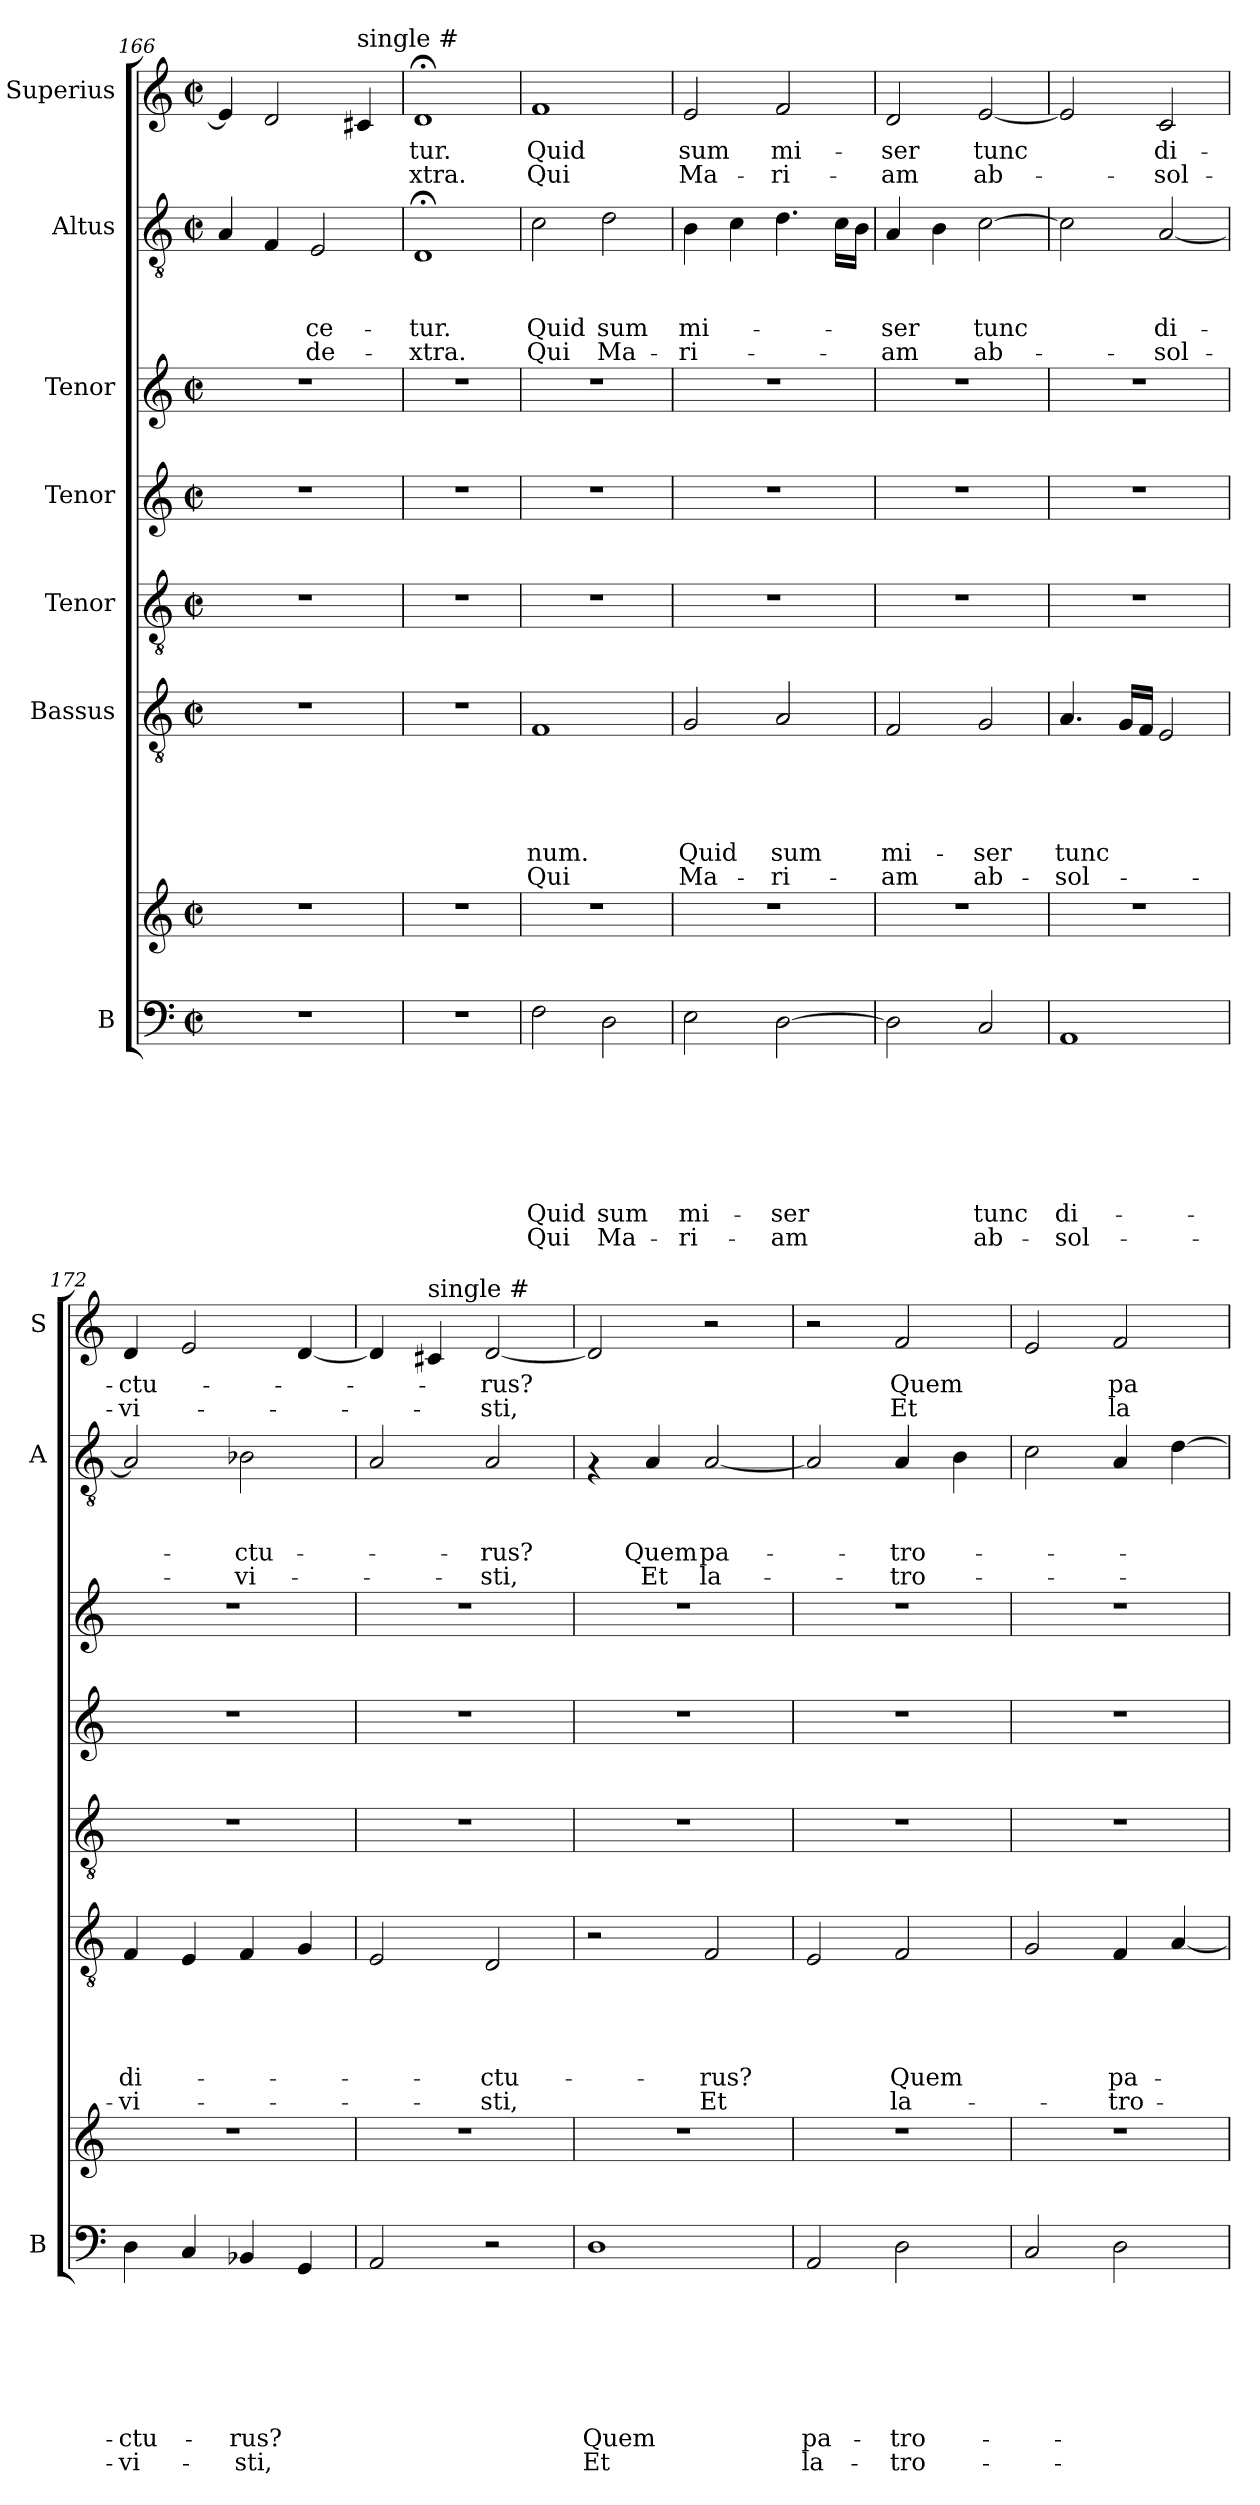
**kern	**text	**text	**text	**text	**text	**text	**text	**text	**kern	**kern	**text	**text	**text	**text	**text	**text	**kern	**kern	**kern	**kern	**text	**text	**text	**text	**kern	**text	**text
*part8	*part8	*part8	*part8	*part8	*part8	*part8	*part8	*part8	*part7	*part6	*part6	*part6	*part6	*part6	*part6	*part6	*part5	*part4	*part3	*part2	*part2	*part2	*part2	*part2	*part1	*part1	*part1
*staff8	*staff8	*staff8	*staff8	*staff8	*staff8	*staff8	*staff8	*staff8	*staff7	*staff6	*staff6	*staff6	*staff6	*staff6	*staff6	*staff6	*staff5	*staff4	*staff3	*staff2	*staff2	*staff2	*staff2	*staff2	*staff1	*staff1	*staff1
*I"B	*	*	*	*	*	*	*	*	*	*I"Bassus	*	*	*	*	*	*	*I"Tenor	*I"Tenor	*I"Tenor	*I"Altus	*	*	*	*	*I"Superius	*	*
*I'B	*	*	*	*	*	*	*	*	*	*	*	*	*	*	*	*	*	*	*	*I'A	*	*	*	*	*I'S	*	*
*clefF4	*	*	*	*	*	*	*	*	*clefG2	*clefGv2	*	*	*	*	*	*	*clefGv2	*clefG2	*clefG2	*clefGv2	*	*	*	*	*clefG2	*	*
*k[]	*	*	*	*	*	*	*	*	*k[]	*k[]	*	*	*	*	*	*	*k[]	*k[]	*k[]	*k[]	*	*	*	*	*k[]	*	*
*C:	*	*	*	*	*	*	*	*	*C:	*C:	*	*	*	*	*	*	*C:	*C:	*C:	*C:	*	*	*	*	*C:	*	*
*M2/2	*	*	*	*	*	*	*	*	*M2/2	*M2/2	*	*	*	*	*	*	*M2/2	*M2/2	*M2/2	*M2/2	*	*	*	*	*M2/2	*	*
*met(c|)	*	*	*	*	*	*	*	*	*met(c|)	*met(c|)	*	*	*	*	*	*	*met(c|)	*met(c|)	*met(c|)	*met(c|)	*	*	*	*	*met(c|)	*	*
=166	=166	=166	=166	=166	=166	=166	=166	=166	=166	=166	=166	=166	=166	=166	=166	=166	=166	=166	=166	=166	=166	=166	=166	=166	=166	=166	=166
1r	.	.	.	.	.	.	.	.	1r	1r	.	.	.	.	.	.	1r	1r	1r	4A/	.	.	.	.	4e/]	.	.
.	.	.	.	.	.	.	.	.	.	.	.	.	.	.	.	.	.	.	.	4F/	.	.	.	.	2d/	.	.
!	!	!	!	!	!	!	!	!	!	!	!	!	!	!	!	!	!	!	!	!	!	!	!LO:LY:b	!LO:LY:b	!	!	!
.	.	.	.	.	.	.	.	.	.	.	.	.	.	.	.	.	.	.	.	2E/	.	.	-ce-	de-	.	.	.
!	!	!	!	!	!	!	!	!	!	!	!	!	!	!	!	!	!	!	!	!	!	!	!	!	!LO:TX:a:t=single #	!	!
.	.	.	.	.	.	.	.	.	.	.	.	.	.	.	.	.	.	.	.	.	.	.	.	.	4c#/	.	.
=167	=167	=167	=167	=167	=167	=167	=167	=167	=167	=167	=167	=167	=167	=167	=167	=167	=167	=167	=167	=167	=167	=167	=167	=167	=167	=167	=167
!	!	!	!	!	!	!	!	!	!	!	!	!	!	!	!	!	!	!	!	!	!	!	!LO:LY:b	!LO:LY:b	!	!LO:LY:b	!LO:LY:b
1r	.	.	.	.	.	.	.	.	1r	1r	.	.	.	.	.	.	1r	1r	1r	1D;	.	.	-tur.	-xtra.	1d;	-tur.	-xtra.
!!LO:PB:g=z
=168	=168	=168	=168	=168	=168	=168	=168	=168	=168	=168	=168	=168	=168	=168	=168	=168	=168	=168	=168	=168	=168	=168	=168	=168	=168	=168	=168
!	!	!	!	!	!	!	!LO:LY:b	!LO:LY:b	!	!	!	!	!	!	!LO:LY:b	!LO:LY:b	!	!	!	!	!	!	!LO:LY:b	!LO:LY:b	!	!LO:LY:b	!LO:LY:b
2F\	.	.	.	.	.	.	Quid	Qui	1r	1F	.	.	.	.	-num.	Qui	1r	1r	1r	2c\	.	.	Quid	Qui	1f	Quid	Qui
!	!	!	!	!	!	!	!LO:LY:b	!LO:LY:b	!	!	!	!	!	!	!	!	!	!	!	!	!	!	!LO:LY:b	!LO:LY:b	!	!	!
2D\	.	.	.	.	.	.	sum	Ma-	.	.	.	.	.	.	.	.	.	.	.	2d\	.	.	sum	Ma-	.	.	.
=169	=169	=169	=169	=169	=169	=169	=169	=169	=169	=169	=169	=169	=169	=169	=169	=169	=169	=169	=169	=169	=169	=169	=169	=169	=169	=169	=169
!	!	!	!	!	!	!	!LO:LY:b	!LO:LY:b	!	!	!	!	!	!	!LO:LY:b	!LO:LY:b	!	!	!	!	!	!	!LO:LY:b	!LO:LY:b	!	!LO:LY:b	!LO:LY:b
2E\	.	.	.	.	.	.	mi-	-ri-	1r	2G/	.	.	.	.	Quid	Ma-	1r	1r	1r	4B\	.	.	mi-	-ri-	2e/	sum	Ma-
.	.	.	.	.	.	.	.	.	.	.	.	.	.	.	.	.	.	.	.	4c\	.	.	.	.	.	.	.
!	!	!	!	!	!	!	!LO:LY:b	!LO:LY:b	!	!	!	!	!	!	!LO:LY:b	!LO:LY:b	!	!	!	!	!	!	!	!	!	!LO:LY:b	!LO:LY:b
[>2D\	.	.	.	.	.	.	-ser	-am	.	2A/	.	.	.	.	sum	-ri-	.	.	.	4.d\	.	.	.	.	2f/	mi-	-ri-
.	.	.	.	.	.	.	.	.	.	.	.	.	.	.	.	.	.	.	.	16c\LL	.	.	.	.	.	.	.
.	.	.	.	.	.	.	.	.	.	.	.	.	.	.	.	.	.	.	.	16B\JJ	.	.	.	.	.	.	.
=170	=170	=170	=170	=170	=170	=170	=170	=170	=170	=170	=170	=170	=170	=170	=170	=170	=170	=170	=170	=170	=170	=170	=170	=170	=170	=170	=170
!	!	!	!	!	!	!	!	!	!	!	!	!	!	!	!LO:LY:b	!LO:LY:b	!	!	!	!	!	!	!LO:LY:b	!LO:LY:b	!	!LO:LY:b	!LO:LY:b
2D\]	.	.	.	.	.	.	.	.	1r	2F/	.	.	.	.	mi-	-am	1r	1r	1r	4A/	.	.	-ser	-am	2d/	-ser	-am
.	.	.	.	.	.	.	.	.	.	.	.	.	.	.	.	.	.	.	.	4B\	.	.	.	.	.	.	.
!	!	!	!	!	!	!	!LO:LY:b	!LO:LY:b	!	!	!	!	!	!	!LO:LY:b	!LO:LY:b	!	!	!	!	!	!	!LO:LY:b	!LO:LY:b	!	!LO:LY:b	!LO:LY:b
2C/	.	.	.	.	.	.	tunc	ab-	.	2G/	.	.	.	.	-ser	ab-	.	.	.	[>2c\	.	.	tunc	ab-	[<2e/	tunc	ab-
=171	=171	=171	=171	=171	=171	=171	=171	=171	=171	=171	=171	=171	=171	=171	=171	=171	=171	=171	=171	=171	=171	=171	=171	=171	=171	=171	=171
!	!	!	!	!	!	!	!LO:LY:b	!LO:LY:b	!	!	!	!	!	!	!LO:LY:b	!LO:LY:b	!	!	!	!	!	!	!	!	!	!	!
1AA	.	.	.	.	.	.	di-	-sol-	1r	4.A/	.	.	.	.	tunc	-sol-	1r	1r	1r	2c\]	.	.	.	.	2e/]	.	.
.	.	.	.	.	.	.	.	.	.	16G/LL	.	.	.	.	.	.	.	.	.	.	.	.	.	.	.	.	.
.	.	.	.	.	.	.	.	.	.	16F/JJ	.	.	.	.	.	.	.	.	.	.	.	.	.	.	.	.	.
!	!	!	!	!	!	!	!	!	!	!	!	!	!	!	!	!	!	!	!	!	!	!	!LO:LY:b	!LO:LY:b	!	!LO:LY:b	!LO:LY:b
.	.	.	.	.	.	.	.	.	.	2E/	.	.	.	.	.	.	.	.	.	[<2A/	.	.	di-	-sol-	2c/	di-	-sol-
=172	=172	=172	=172	=172	=172	=172	=172	=172	=172	=172	=172	=172	=172	=172	=172	=172	=172	=172	=172	=172	=172	=172	=172	=172	=172	=172	=172
!	!	!	!	!	!	!	!LO:LY:b	!LO:LY:b	!	!	!	!	!	!	!LO:LY:b	!LO:LY:b	!	!	!	!	!	!	!	!	!	!LO:LY:b	!LO:LY:b
4D\	.	.	.	.	.	.	-ctu-	-vi-	1r	4F/	.	.	.	.	di-	-vi-	1r	1r	1r	2A/]	.	.	.	.	4d/	-ctu-	-vi-
4C/	.	.	.	.	.	.	.	.	.	4E/	.	.	.	.	.	.	.	.	.	.	.	.	.	.	2e/	.	.
!	!	!	!	!	!	!	!LO:LY:b	!LO:LY:b	!	!	!	!	!	!	!	!	!	!	!	!	!	!	!LO:LY:b	!LO:LY:b	!	!	!
4BB-X/	.	.	.	.	.	.	-rus?	-sti,	.	4F/	.	.	.	.	.	.	.	.	.	2B-X\	.	.	-ctu-	-vi-	.	.	.
4GG/	.	.	.	.	.	.	.	.	.	4G/	.	.	.	.	.	.	.	.	.	.	.	.	.	.	[<4d/	.	.
=173	=173	=173	=173	=173	=173	=173	=173	=173	=173	=173	=173	=173	=173	=173	=173	=173	=173	=173	=173	=173	=173	=173	=173	=173	=173	=173	=173
2AA/	.	.	.	.	.	.	.	.	1r	2E/	.	.	.	.	.	.	1r	1r	1r	2A/	.	.	.	.	4d/]	.	.
!	!	!	!	!	!	!	!	!	!	!	!	!	!	!	!	!	!	!	!	!	!	!	!	!	!LO:TX:a:t=single #	!	!
.	.	.	.	.	.	.	.	.	.	.	.	.	.	.	.	.	.	.	.	.	.	.	.	.	4c#/	.	.
!	!	!	!	!	!	!	!	!	!	!	!	!	!	!	!LO:LY:b	!LO:LY:b	!	!	!	!	!	!	!LO:LY:b	!LO:LY:b	!	!LO:LY:b	!LO:LY:b
2r	.	.	.	.	.	.	.	.	.	2D/	.	.	.	.	-ctu-	-sti,	.	.	.	2A/	.	.	-rus?	-sti,	[<2d/	-rus?	-sti,
=174	=174	=174	=174	=174	=174	=174	=174	=174	=174	=174	=174	=174	=174	=174	=174	=174	=174	=174	=174	=174	=174	=174	=174	=174	=174	=174	=174
!	!	!	!	!	!	!	!LO:LY:b	!LO:LY:b	!	!	!	!	!	!	!	!	!	!	!	!	!	!	!	!	!	!	!
1D	.	.	.	.	.	.	Quem	Et	1r	2r	.	.	.	.	.	.	1r	1r	1r	4rF	.	.	.	.	2d/]	.	.
!	!	!	!	!	!	!	!	!	!	!	!	!	!	!	!	!	!	!	!	!	!	!	!LO:LY:b	!LO:LY:b	!	!	!
.	.	.	.	.	.	.	.	.	.	.	.	.	.	.	.	.	.	.	.	4A/	.	.	Quem	Et	.	.	.
!	!	!	!	!	!	!	!	!	!	!	!	!	!	!	!LO:LY:b	!LO:LY:b	!	!	!	!	!	!	!LO:LY:b	!LO:LY:b	!	!	!
.	.	.	.	.	.	.	.	.	.	2F/	.	.	.	.	-rus?	Et	.	.	.	[<2A/	.	.	pa-	la-	2r	.	.
!!LO:LB:g=z
=175	=175	=175	=175	=175	=175	=175	=175	=175	=175	=175	=175	=175	=175	=175	=175	=175	=175	=175	=175	=175	=175	=175	=175	=175	=175	=175	=175
!	!	!	!	!	!	!	!LO:LY:b	!LO:LY:b	!	!	!	!	!	!	!	!	!	!	!	!	!	!	!	!	!	!	!
2AA/	.	.	.	.	.	.	pa-	la-	1r	2E/	.	.	.	.	.	.	1r	1r	1r	2A/]	.	.	.	.	2r	.	.
!	!	!	!	!	!	!	!LO:LY:b	!LO:LY:b	!	!	!	!	!	!	!LO:LY:b	!LO:LY:b	!	!	!	!	!	!	!LO:LY:b	!LO:LY:b	!	!LO:LY:b	!LO:LY:b
2D\	.	.	.	.	.	.	-tro-	-tro-	.	2F/	.	.	.	.	Quem	la-	.	.	.	4A/	.	.	-tro-	-tro-	2f/	Quem	Et
.	.	.	.	.	.	.	.	.	.	.	.	.	.	.	.	.	.	.	.	4B\	.	.	.	.	.	.	.
=176	=176	=176	=176	=176	=176	=176	=176	=176	=176	=176	=176	=176	=176	=176	=176	=176	=176	=176	=176	=176	=176	=176	=176	=176	=176	=176	=176
2C/	.	.	.	.	.	.	.	.	1r	2G/	.	.	.	.	.	.	1r	1r	1r	2c\	.	.	.	.	2e/	.	.
!	!	!	!	!	!	!	!	!	!	!	!	!	!	!	!LO:LY:b	!LO:LY:b	!	!	!	!	!	!	!	!	!	!LO:LY:b	!LO:LY:b
2D\	.	.	.	.	.	.	.	.	.	4F/	.	.	.	.	pa-	-tro-	.	.	.	4A/	.	.	.	.	2f/	pa-	la-
.	.	.	.	.	.	.	.	.	.	[<4A/	.	.	.	.	.	.	.	.	.	[>4d\	.	.	.	.	.	.	.
=	=	=	=	=	=	=	=	=	=	=	=	=	=	=	=	=	=	=	=	=	=	=	=	=	=	=	=
*-	*-	*-	*-	*-	*-	*-	*-	*-	*-	*-	*-	*-	*-	*-	*-	*-	*-	*-	*-	*-	*-	*-	*-	*-	*-	*-	*-
